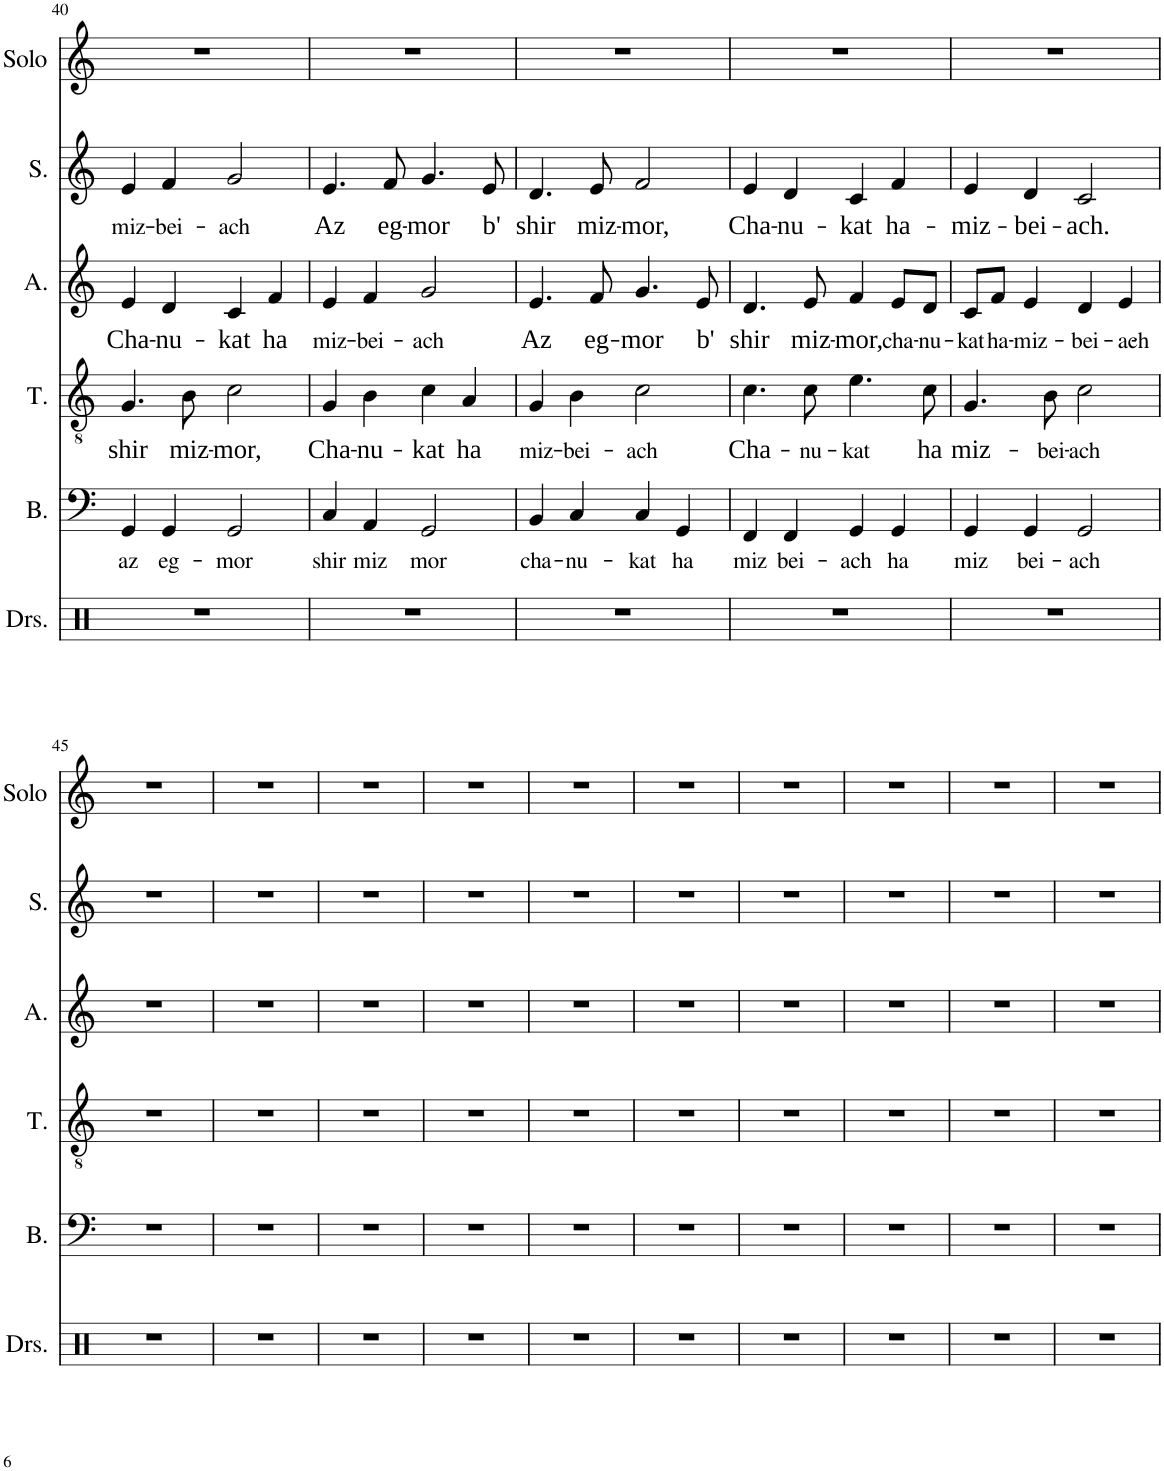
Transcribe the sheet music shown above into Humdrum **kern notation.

**kern	**kern	**text	**kern	**text	**kern	**text	**kern	**text	**kern
*part6	*part5	*part5	*part4	*part4	*part3	*part3	*part2	*part2	*part1
*staff6	*staff5	*staff5	*staff4	*staff4	*staff3	*staff3	*staff2	*staff2	*staff1
*I"Drumset	*I"Bass	*	*I"Tenor	*	*I"Alto	*	*I"Soprano	*	*I"Solo
*I'Drs.	*I'B.	*	*I'T.	*	*I'A.	*	*I'S.	*	*I'Solo
!!LO:PB:g=z
*clefX	*clefF4	*	*clefGv2	*	*clefG2	*	*clefG2	*	*clefG2
*k[]	*k[]	*	*k[]	*	*k[]	*	*k[]	*	*k[]
*M4/4	*M4/4	*	*M4/4	*	*M4/4	*	*M4/4	*	*M4/4
=40	=40	=40	=40	=40	=40	=40	=40	=40	=40
!	!	!LO:LY:b	!	!LO:LY:b	!	!LO:LY:b	!	!LO:LY:b	!
1r	4GG/	az	4.G/	shir	4e/	Cha-	4e/	miz-	1r
!	!	!LO:LY:b	!	!	!	!LO:LY:b	!	!LO:LY:b	!
.	4GG/	eg-	.	.	4d/	-nu-	4f/	-bei-	.
!	!	!	!	!LO:LY:b	!	!	!	!	!
.	.	.	8B\	miz-	.	.	.	.	.
!	!	!LO:LY:b	!	!LO:LY:b	!	!LO:LY:b	!	!LO:LY:b	!
.	2GG/	-mor	2c\	-mor,	4c/	-kat	2g/	-ach	.
!	!	!	!	!	!	!LO:LY:b	!	!	!
.	.	.	.	.	4f/	ha	.	.	.
=41	=41	=41	=41	=41	=41	=41	=41	=41	=41
!	!	!LO:LY:b	!	!LO:LY:b	!	!LO:LY:b	!	!LO:LY:b	!
1r	4C/	shir	4G/	Cha-	4e/	miz-	4.e/	Az	1r
!	!	!LO:LY:b	!	!LO:LY:b	!	!LO:LY:b	!	!	!
.	4AA/	miz	4B\	-nu-	4f/	-bei-	.	.	.
!	!	!	!	!	!	!	!	!LO:LY:b	!
.	.	.	.	.	.	.	8f/	eg-	.
!	!	!LO:LY:b	!	!LO:LY:b	!	!LO:LY:b	!	!LO:LY:b	!
.	2GG/	mor	4c\	-kat	2g/	-ach	4.g/	-mor	.
!	!	!	!	!LO:LY:b	!	!	!	!	!
.	.	.	4A/	ha	.	.	.	.	.
!	!	!	!	!	!	!	!	!LO:LY:b	!
.	.	.	.	.	.	.	8e/	b'	.
=42	=42	=42	=42	=42	=42	=42	=42	=42	=42
!	!	!LO:LY:b	!	!LO:LY:b	!	!LO:LY:b	!	!LO:LY:b	!
1r	4BB/	cha-	4G/	miz-	4.e/	Az	4.d/	shir	1r
!	!	!LO:LY:b	!	!LO:LY:b	!	!	!	!	!
.	4C/	-nu-	4B\	-bei-	.	.	.	.	.
!	!	!	!	!	!	!LO:LY:b	!	!LO:LY:b	!
.	.	.	.	.	8f/	eg-	8e/	miz-	.
!	!	!LO:LY:b	!	!LO:LY:b	!	!LO:LY:b	!	!LO:LY:b	!
.	4C/	-kat	2c\	-ach	4.g/	-mor	2f/	-mor,	.
!	!	!LO:LY:b	!	!	!	!	!	!	!
.	4GG/	ha	.	.	.	.	.	.	.
!	!	!	!	!	!	!LO:LY:b	!	!	!
.	.	.	.	.	8e/	b'	.	.	.
=43	=43	=43	=43	=43	=43	=43	=43	=43	=43
!	!	!LO:LY:b	!	!LO:LY:b	!	!LO:LY:b	!	!LO:LY:b	!
1r	4FF/	miz	4.c\	Cha-	4.d/	shir	4e/	Cha-	1r
!	!	!LO:LY:b	!	!	!	!	!	!LO:LY:b	!
.	4FF/	bei-	.	.	.	.	4d/	-nu-	.
!	!	!	!	!LO:LY:b	!	!LO:LY:b	!	!	!
.	.	.	8c\	-nu-	8e/	miz-	.	.	.
!	!	!LO:LY:b	!	!LO:LY:b	!	!LO:LY:b	!	!LO:LY:b	!
.	4GG/	-ach	4.e\	-kat	4f/	-mor,	4c/	-kat	.
!	!	!LO:LY:b	!	!	!	!LO:LY:b	!	!LO:LY:b	!
.	4GG/	ha	.	.	8e/L	cha-	4f/	ha-	.
!	!	!	!	!LO:LY:b	!	!LO:LY:b	!	!	!
.	.	.	8c\	ha	8d/J	-nu-	.	.	.
=44	=44	=44	=44	=44	=44	=44	=44	=44	=44
!	!	!LO:LY:b	!	!LO:LY:b	!	!LO:LY:b	!	!LO:LY:b	!
1r	4GG/	miz	4.G/	miz-	8c/L	-kat	4e/	-miz-	1r
!	!	!	!	!	!	!LO:LY:b	!	!	!
.	.	.	.	.	8f/J	ha-	.	.	.
!	!	!LO:LY:b	!	!	!	!LO:LY:b	!	!LO:LY:b	!
.	4GG/	bei-	.	.	4e/	-miz-	4d/	-bei-	.
!	!	!	!	!LO:LY:b	!	!	!	!	!
.	.	.	8B\	-bei-	.	.	.	.	.
!	!	!LO:LY:b	!	!LO:LY:b	!	!LO:LY:b	!	!LO:LY:b	!
.	2GG/	-ach	2c\	-ach	4d/	-bei-	2c/	-ach.	.
!	!	!	!	!	!	!LO:LY:b	!	!	!
.	.	.	.	.	4e/	-ach-	.	.	.
!!LO:LB:g=z
=45	=45	=45	=45	=45	=45	=45	=45	=45	=45
1r	1r	.	1r	.	1r	.	1r	.	1r
=46	=46	=46	=46	=46	=46	=46	=46	=46	=46
1r	1r	.	1r	.	1r	.	1r	.	1r
=47	=47	=47	=47	=47	=47	=47	=47	=47	=47
1r	1r	.	1r	.	1r	.	1r	.	1r
=48	=48	=48	=48	=48	=48	=48	=48	=48	=48
1r	1r	.	1r	.	1r	.	1r	.	1r
=49	=49	=49	=49	=49	=49	=49	=49	=49	=49
1r	1r	.	1r	.	1r	.	1r	.	1r
=50	=50	=50	=50	=50	=50	=50	=50	=50	=50
1r	1r	.	1r	.	1r	.	1r	.	1r
=51	=51	=51	=51	=51	=51	=51	=51	=51	=51
1r	1r	.	1r	.	1r	.	1r	.	1r
=52	=52	=52	=52	=52	=52	=52	=52	=52	=52
1r	1r	.	1r	.	1r	.	1r	.	1r
=53	=53	=53	=53	=53	=53	=53	=53	=53	=53
1r	1r	.	1r	.	1r	.	1r	.	1r
=54	=54	=54	=54	=54	=54	=54	=54	=54	=54
1r	1r	.	1r	.	1r	.	1r	.	1r
=	=	=	=	=	=	=	=	=	=
*-	*-	*-	*-	*-	*-	*-	*-	*-	*-
